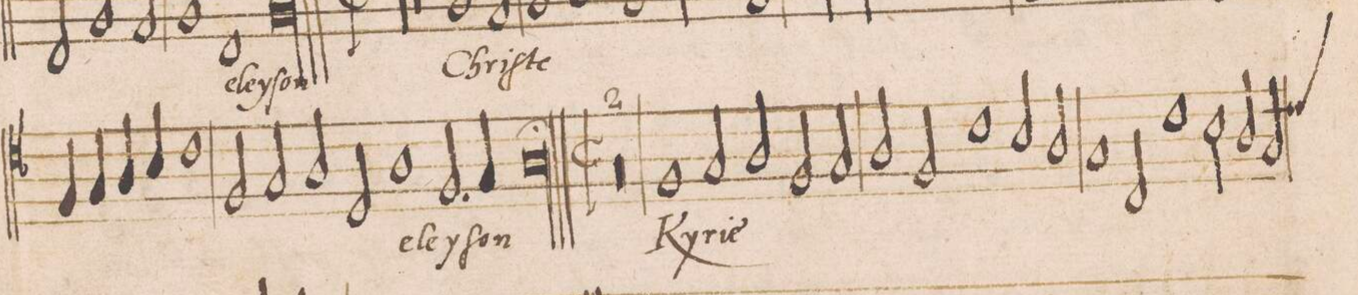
**kern	**text
*I"BASVS	*
*clefC4	*
*k[b-]	*
*met(C|)	*
*M2/1	*
4F/	.
4G/	.
4A/	.
4B-/	.
=21-	=21-
1c	.
2F/	.
2G/	.
=22-	=22-
2A/	.
2D/	.
1A	e-
=23-	=23-
2.F/	-ley-
4G/	.
1Al;	-ſon
=24||	=24||
*M2/1	*
*met(C|)	*
0r	.
=25-	=25-
1F	Ky-
2G/	-ri-
2A/	-e
=26-	=26-
2F/	.
2G/	.
2A/	.
2F/	.
=27-	=27-
1c	.
2B-/	.
2A/	.
=28-	=28-
1G	.
2C/	.
1c\	.
=29-	=29-
2B-\	.
2A/	.
*custos:c	*
2G/	.
=30-	=30-
*-	*-
